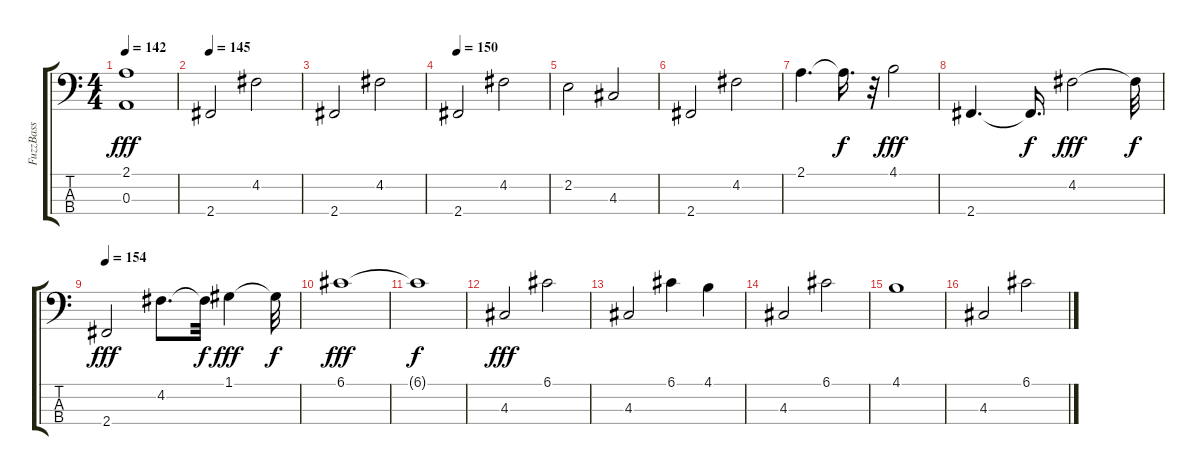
\track ("FuzzBass" "FuzzBass") {instrument distortionguitar}
\staff {score tabs}
\tuning (G2 D2 A1 E1) {hide}
\ts (4 4)
\tempo 142
\clef f4
\ks c
(2.1 0.3).1{dy fff} |
\tempo 145
2.4.2 4.2.2 |
2.4.2 4.2.2 |
\tempo 150
2.4.2 4.2.2 |
2.2.2 4.3.2 |
2.4.2 4.2.2 |
2.1.4{d} 2.1{t}.16{d dy f} r.32 4.1.2{dy fff} |
2.4.4{d} 2.4{t}.16{d dy f} 4.2.2{dy fff} 4.2{t}.32{dy f} |
\tempo 154
2.4.2{dy fff} 4.2.8{d} 4.2{t}.32{dy f} 1.1.4{dy fff} 1.1{t}.32{dy f} |
6.1.1{dy fff} |
6.1{t}.1{dy f} |
4.3.2{dy fff} 6.1.2 |
4.3.2 6.1.4 4.1.4 |
4.3.2 6.1.2 |
4.1.1 |
4.3.2 6.1.2
